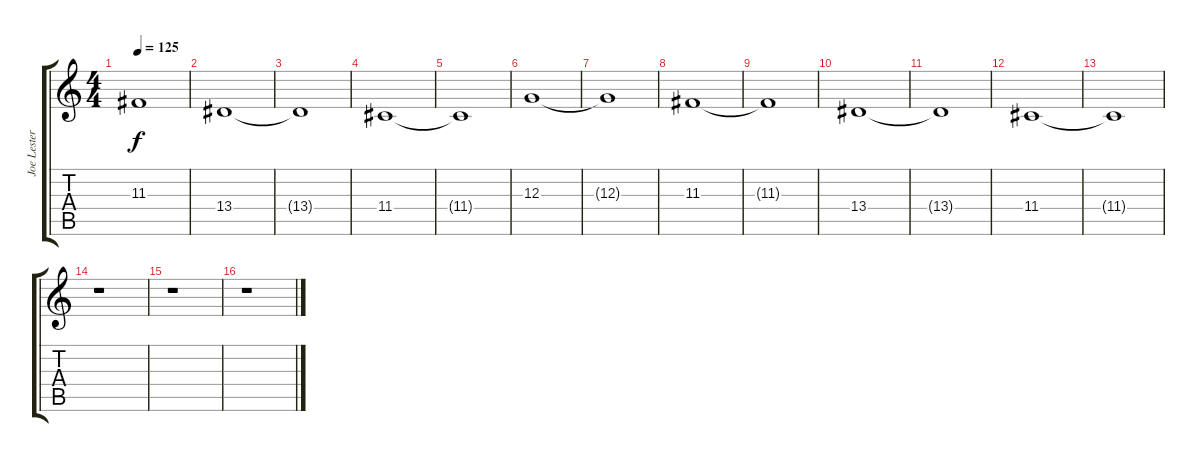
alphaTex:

\track ("Joe Lester - Keyboard" "Joe Lester") {instrument lead3calliope}
\staff {score tabs}
\tuning (E4 B3 G3 D3 A2 E2) {hide}
\ts (4 4)
\tempo 125
\clef g2
\ks c
11.3{t}.1{dy f} |
13.4.1 |
13.4{t}.1 |
11.4.1 |
11.4{t}.1 |
12.3.1 |
12.3{t}.1 |
11.3.1 |
11.3{t}.1 |
13.4.1 |
13.4{t}.1 |
11.4.1 |
11.4{t}.1 |
r.1 |
r.1 |
r.1
